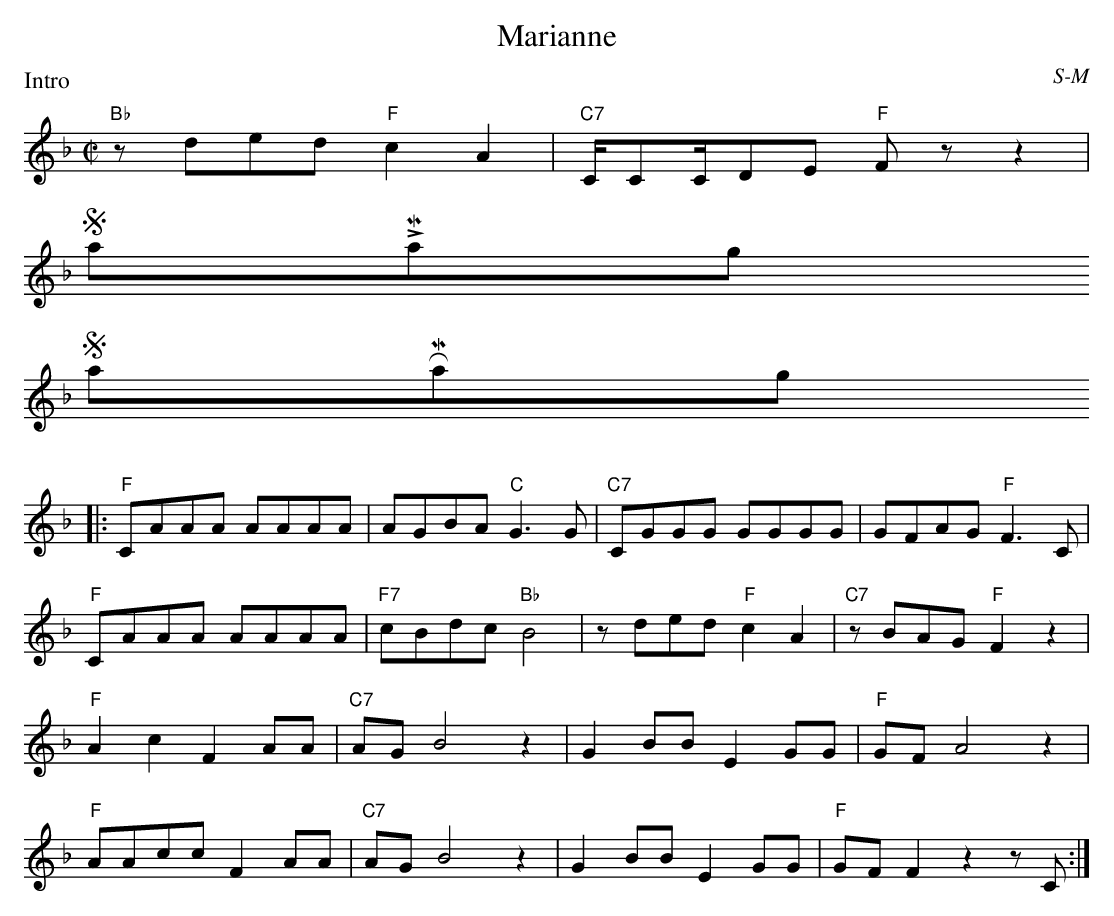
X:1
T: Marianne
C: S-M
M: C|
$NormLMargin
$NormRMargin
P: Intro
K: F
"Bb"zded "F"c2A2| "C7"C/CC/DE "F"Fzz2|
$SmallLMargin
$SmallRMargin
P:
|: "F"CAAA AAAA| AGBA "C"G3G| "C7"CGGG GGGG| GFAG "F"F3C|
     "F"CAAA AAAA|"F7"cBdc "Bb"B4| zded "F"c2A2| "C7"zBAG "F"F2z2|
     "F"A2c2 F2AA| "C7"AGB4z2| G2BB E2GG| "F"GFA4z2|
     "F"AAcc F2AA| "C7"AGB4z2| G2BB E2GG| "F"GFF2 z2zC :|
